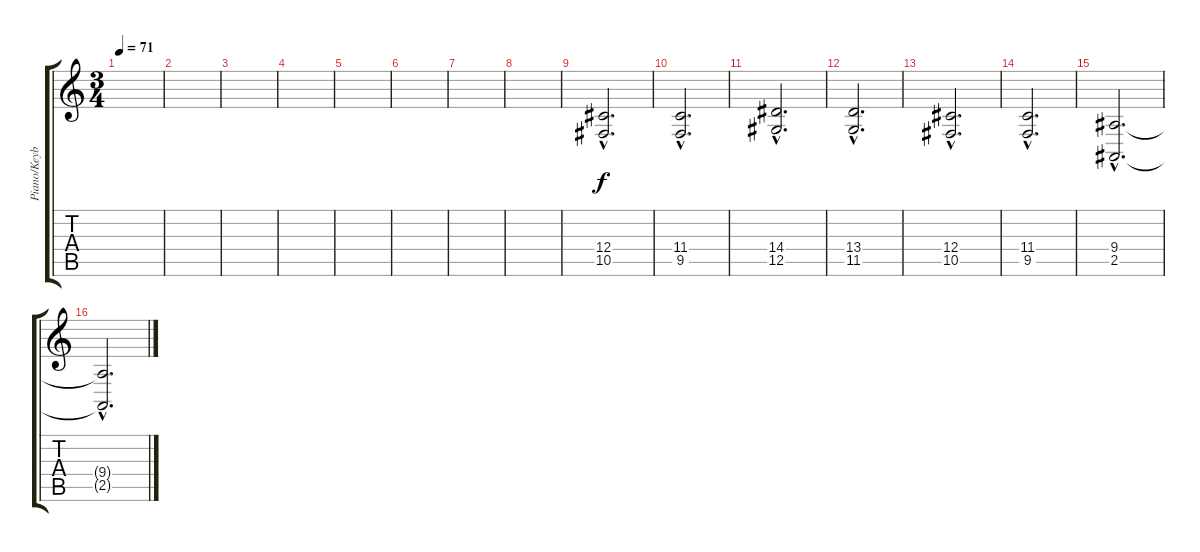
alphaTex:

\track ("Piano/Keybord" "Piano/Keyb") {instrument acousticgrandpiano}
\staff {score tabs}
\tuning (Eb4 Bb3 Gb3 Db3 Ab2 Eb2) {hide}
\ts (3 4)
\tempo 71
\clef g2
\ks c
|
|
|
|
|
|
|
|
(12.4{hac} 10.5{hac}).2{d} |
(11.4{hac} 9.5{hac}).2{d} |
(14.4{hac} 12.5{hac}).2{d} |
(13.4{hac} 11.5{hac}).2{d} |
(12.4{hac} 10.5{hac}).2{d} |
(11.4{hac} 9.5{hac}).2{d} |
(9.4{hac} 2.5{hac}).2{d} |
(9.4{hac t} 2.5{hac t}).2{d}
